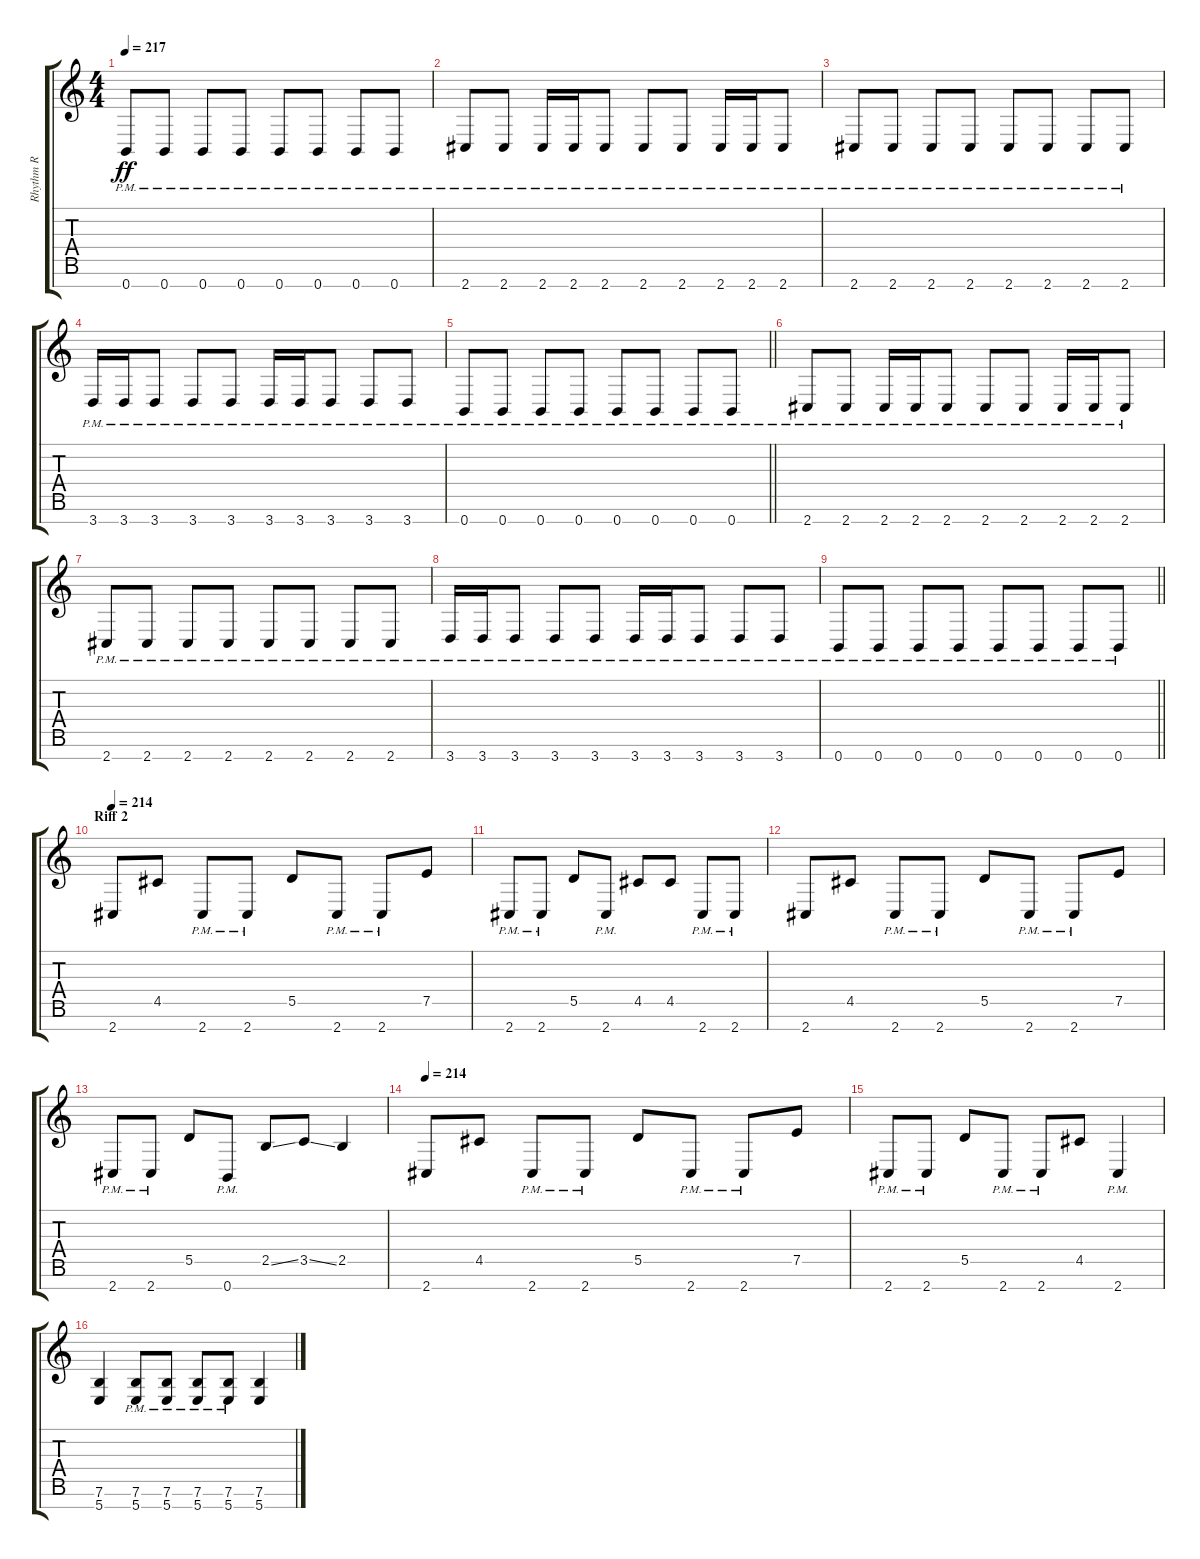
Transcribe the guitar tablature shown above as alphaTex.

\track ("Rhythm R" "Rhythm R") {instrument overdrivenguitar}
\staff {score tabs}
\tuning (E4 B3 G3 D3 A2 E2 B1) {hide}
\ts (4 4)
\tempo 217
\clef g2
\ks c
0.7{pm}.8{dy ff} 0.7{pm}.8 0.7{pm}.8 0.7{pm}.8 0.7{pm}.8 0.7{pm}.8 0.7{pm}.8 0.7{pm}.8 |
2.7{pm}.8 2.7{pm}.8 2.7{pm}.16 2.7{pm}.16 2.7{pm}.8 2.7{pm}.8 2.7{pm}.8 2.7{pm}.16 2.7{pm}.16 2.7{pm}.8 |
2.7{pm}.8 2.7{pm}.8 2.7{pm}.8 2.7{pm}.8 2.7{pm}.8 2.7{pm}.8 2.7{pm}.8 2.7{pm}.8 |
3.7{pm}.16 3.7{pm}.16 3.7{pm}.8 3.7{pm}.8 3.7{pm}.8 3.7{pm}.16 3.7{pm}.16 3.7{pm}.8 3.7{pm}.8 3.7{pm}.8 |
\barLineRight lightlight
0.7{pm}.8 0.7{pm}.8 0.7{pm}.8 0.7{pm}.8 0.7{pm}.8 0.7{pm}.8 0.7{pm}.8 0.7{pm}.8 |
2.7{pm}.8 2.7{pm}.8 2.7{pm}.16 2.7{pm}.16 2.7{pm}.8 2.7{pm}.8 2.7{pm}.8 2.7{pm}.16 2.7{pm}.16 2.7{pm}.8 |
2.7{pm}.8 2.7{pm}.8 2.7{pm}.8 2.7{pm}.8 2.7{pm}.8 2.7{pm}.8 2.7{pm}.8 2.7{pm}.8 |
3.7{pm}.16 3.7{pm}.16 3.7{pm}.8 3.7{pm}.8 3.7{pm}.8 3.7{pm}.16 3.7{pm}.16 3.7{pm}.8 3.7{pm}.8 3.7{pm}.8 |
\barLineRight lightlight
0.7{pm}.8 0.7{pm}.8 0.7{pm}.8 0.7{pm}.8 0.7{pm}.8 0.7{pm}.8 0.7{pm}.8 0.7{pm}.8 |
\section ("" "Riff 2")
\tempo 214
2.7.8 4.5.8 2.7{pm}.8 2.7{pm}.8 5.5.8 2.7{pm}.8 2.7{pm}.8 7.5.8 |
2.7{pm}.8 2.7{pm}.8 5.5.8 2.7{pm}.8 4.5.8 4.5.8 2.7{pm}.8 2.7{pm}.8 |
2.7.8 4.5.8 2.7{pm}.8 2.7{pm}.8 5.5.8 2.7{pm}.8 2.7{pm}.8 7.5.8 |
2.7{pm}.8 2.7{pm}.8 5.5.8 0.7{pm}.8 2.5{ss}.8 3.5{ss}.8 2.5.4 |
\tempo 214
2.7.8 4.5.8 2.7{pm}.8 2.7{pm}.8 5.5.8 2.7{pm}.8 2.7{pm}.8 7.5.8 |
2.7{pm}.8 2.7{pm}.8 5.5.8 2.7{pm}.8 2.7{pm}.8 4.5.8 2.7{pm}.4 |
(7.6 5.7).4 (7.6{pm} 5.7{pm}).8 (7.6{pm} 5.7{pm}).8 (7.6{pm} 5.7{pm}).8 (7.6{pm} 5.7{pm}).8 (7.6 5.7).4
